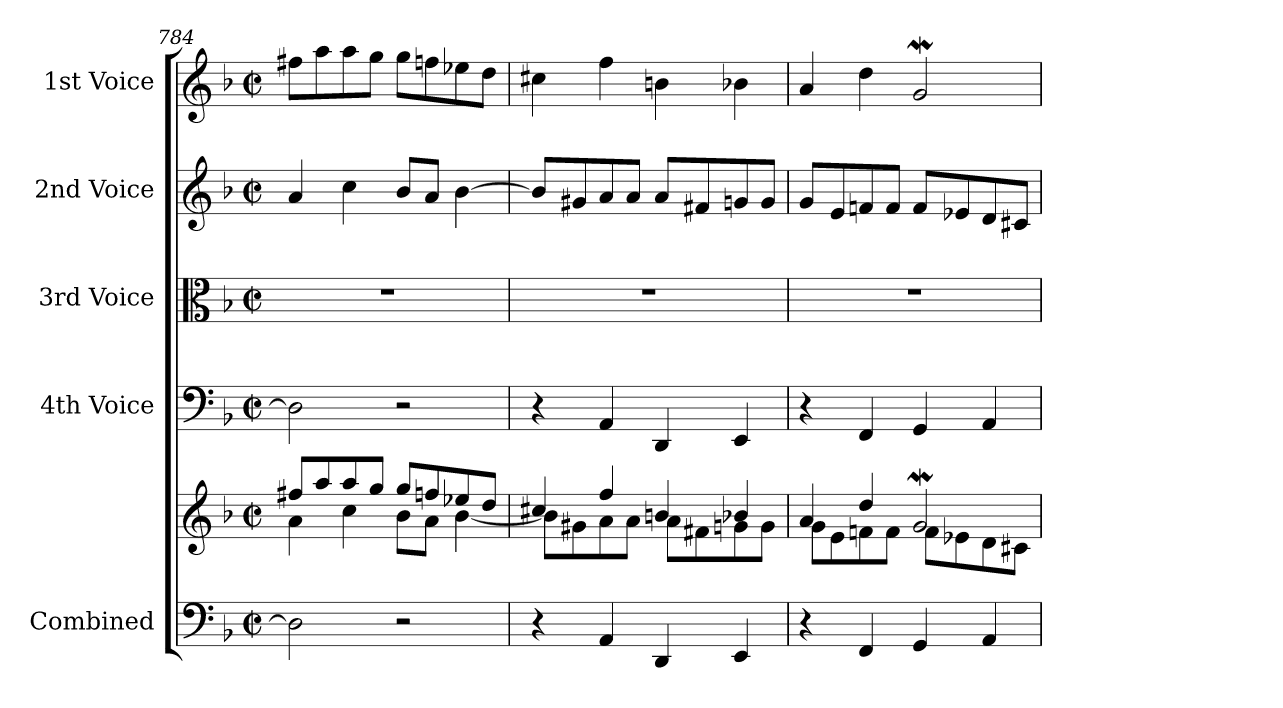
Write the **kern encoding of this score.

**kern	**kern	**kern	**kern	**kern	**kern
*part5	*part5	*part4	*part3	*part2	*part1
*staff6	*staff5	*staff4	*staff3	*staff2	*staff1
*I"Combined	*	*I"4th Voice	*I"3rd Voice	*I"2nd Voice	*I"1st Voice
*clefF4	*clefG2	*clefF4	*clefC3	*clefG2	*clefG2
*k[b-]	*k[b-]	*k[b-]	*k[b-]	*k[b-]	*k[b-]
*M2/2	*M2/2	*M2/2	*M2/2	*M2/2	*M2/2
*met(c|)	*met(c|)	*met(c|)	*met(c|)	*met(c|)	*met(c|)
=784	=784	=784	=784	=784	=784
*	*^	*	*	*	*
2D\]	8ff#X/L	4a\	2D\]	1r	4a/	8ff#X\L
.	8aa/	.	.	.	.	8aa\
.	8aa/	4cc\	.	.	4cc\	8aa\
.	8gg/J	.	.	.	.	8gg\J
2r	8gg/L	8b-\L	2r	.	8b-/L	8gg\L
.	8ffn/	8a\J	.	.	8a/J	8ffn\
.	8ee-X/	[4b-\	.	.	[4b-\	8ee-X\
.	8dd/J	.	.	.	.	8dd\J
=785	=785	=785	=785	=785	=785	=785
4r	4cc#X/	8b-\L]	4r	1r	8b-/L]	4cc#X\
.	.	8g#X\	.	.	8g#X/	.
4AA/	4ff/	8a\	4AA/	.	8a/	4ff\
.	.	8a\J	.	.	8a/J	.
4DD/	4bn/	8a\L	4DD/	.	8a/L	4bn\
.	.	8f#X\	.	.	8f#X/	.
4EE/	4b-X/	8gn\	4EE/	.	8gn/	4b-X\
.	.	8g\J	.	.	8g/J	.
=786	=786	=786	=786	=786	=786	=786
4r	4a/	8g\L	4r	1r	8g/L	4a/
.	.	8e\	.	.	8e/	.
4FF/	4dd/	8fn\	4FF/	.	8fn/	4dd\
.	.	8f\J	.	.	8f/J	.
4GG/	2gW/	8f\L	4GG/	.	8f/L	2gW/
.	.	8e-X\	.	.	8e-X/	.
4AA/	.	8d\	4AA/	.	8d/	.
.	.	8c#X\J	.	.	8c#X/J	.
*	*v	*v	*	*	*	*
=	=	=	=	=	=
*-	*-	*-	*-	*-	*-
